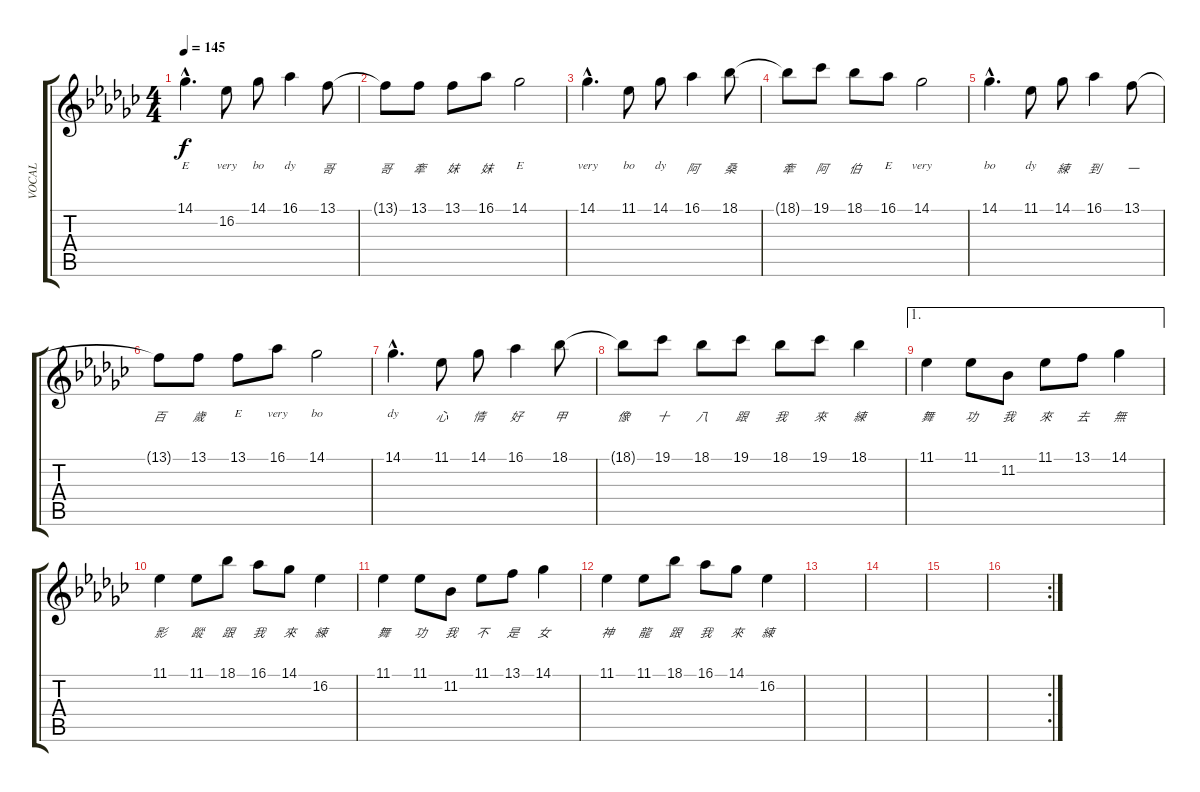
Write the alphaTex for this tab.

\track ("VOCAL" "VOCAL") {instrument altosax}
\staff {score tabs}
\tuning (E4 B3 G3 D3 A2 E2) {hide}
\ts (4 4)
\tempo 145
\clef g2
\ks ebminor
14.1{hac}.4{d lyrics (0 "E") lyrics (1 "") lyrics (2 "") lyrics (3 "") lyrics (4 "") dy f} 16.2.8{lyrics (0 "very") lyrics (1 "") lyrics (2 "") lyrics (3 "") lyrics (4 "")} 14.1.8{lyrics (0 "bo") lyrics (1 "") lyrics (2 "") lyrics (3 "") lyrics (4 "")} 16.1.4{lyrics (0 "dy　") lyrics (1 "") lyrics (2 "") lyrics (3 "") lyrics (4 "")} 13.1.8{lyrics (0 "哥") lyrics (1 "") lyrics (2 "") lyrics (3 "") lyrics (4 "")} |
13.1{t}.8{lyrics (0 "哥") lyrics (1 "") lyrics (2 "") lyrics (3 "") lyrics (4 "")} 13.1.8{lyrics (0 "牽") lyrics (1 "") lyrics (2 "") lyrics (3 "") lyrics (4 "")} 13.1.8{lyrics (0 "妹") lyrics (1 "") lyrics (2 "") lyrics (3 "") lyrics (4 "")} 16.1.8{lyrics (0 "妹") lyrics (1 "") lyrics (2 "") lyrics (3 "") lyrics (4 "")} 14.1.2{lyrics (0 "E") lyrics (1 "") lyrics (2 "") lyrics (3 "") lyrics (4 "")} |
14.1{hac}.4{d lyrics (0 "very") lyrics (1 "") lyrics (2 "") lyrics (3 "") lyrics (4 "")} 11.1.8{lyrics (0 "bo") lyrics (1 "") lyrics (2 "") lyrics (3 "") lyrics (4 "")} 14.1.8{lyrics (0 "dy　") lyrics (1 "") lyrics (2 "") lyrics (3 "") lyrics (4 "")} 16.1.4{lyrics (0 "阿") lyrics (1 "") lyrics (2 "") lyrics (3 "") lyrics (4 "")} 18.1.8{lyrics (0 "桑") lyrics (1 "") lyrics (2 "") lyrics (3 "") lyrics (4 "")} |
18.1{t}.8{lyrics (0 "牽") lyrics (1 "") lyrics (2 "") lyrics (3 "") lyrics (4 "")} 19.1.8{lyrics (0 "阿") lyrics (1 "") lyrics (2 "") lyrics (3 "") lyrics (4 "")} 18.1.8{lyrics (0 "伯") lyrics (1 "") lyrics (2 "") lyrics (3 "") lyrics (4 "")} 16.1.8{lyrics (0 "E") lyrics (1 "") lyrics (2 "") lyrics (3 "") lyrics (4 "")} 14.1.2{lyrics (0 "very") lyrics (1 "") lyrics (2 "") lyrics (3 "") lyrics (4 "")} |
14.1{hac}.4{d lyrics (0 "bo") lyrics (1 "") lyrics (2 "") lyrics (3 "") lyrics (4 "")} 11.1.8{lyrics (0 "dy　") lyrics (1 "") lyrics (2 "") lyrics (3 "") lyrics (4 "")} 14.1.8{lyrics (0 "練") lyrics (1 "") lyrics (2 "") lyrics (3 "") lyrics (4 "")} 16.1.4{lyrics (0 "到") lyrics (1 "") lyrics (2 "") lyrics (3 "") lyrics (4 "")} 13.1.8{lyrics (0 "一") lyrics (1 "") lyrics (2 "") lyrics (3 "") lyrics (4 "")} |
13.1{t}.8{lyrics (0 "百") lyrics (1 "") lyrics (2 "") lyrics (3 "") lyrics (4 "")} 13.1.8{lyrics (0 "歲") lyrics (1 "") lyrics (2 "") lyrics (3 "") lyrics (4 "")} 13.1.8{lyrics (0 "E") lyrics (1 "") lyrics (2 "") lyrics (3 "") lyrics (4 "")} 16.1.8{lyrics (0 "very") lyrics (1 "") lyrics (2 "") lyrics (3 "") lyrics (4 "")} 14.1.2{lyrics (0 "bo") lyrics (1 "") lyrics (2 "") lyrics (3 "") lyrics (4 "")} |
14.1{hac}.4{d lyrics (0 "dy　") lyrics (1 "") lyrics (2 "") lyrics (3 "") lyrics (4 "")} 11.1.8{lyrics (0 "心") lyrics (1 "") lyrics (2 "") lyrics (3 "") lyrics (4 "")} 14.1.8{lyrics (0 "情") lyrics (1 "") lyrics (2 "") lyrics (3 "") lyrics (4 "")} 16.1.4{lyrics (0 "好") lyrics (1 "") lyrics (2 "") lyrics (3 "") lyrics (4 "")} 18.1.8{lyrics (0 "甲") lyrics (1 "") lyrics (2 "") lyrics (3 "") lyrics (4 "")} |
18.1{t}.8{lyrics (0 "像") lyrics (1 "") lyrics (2 "") lyrics (3 "") lyrics (4 "")} 19.1.8{lyrics (0 "十") lyrics (1 "") lyrics (2 "") lyrics (3 "") lyrics (4 "")} 18.1.8{lyrics (0 "八") lyrics (1 "") lyrics (2 "") lyrics (3 "") lyrics (4 "")} 19.1.8{lyrics (0 "跟") lyrics (1 "") lyrics (2 "") lyrics (3 "") lyrics (4 "")} 18.1.8{lyrics (0 "我") lyrics (1 "") lyrics (2 "") lyrics (3 "") lyrics (4 "")} 19.1.8{lyrics (0 "來") lyrics (1 "") lyrics (2 "") lyrics (3 "") lyrics (4 "")} 18.1.4{lyrics (0 "練") lyrics (1 "") lyrics (2 "") lyrics (3 "") lyrics (4 "")} |
\ae 1
11.1.4{lyrics (0 "舞") lyrics (1 "") lyrics (2 "") lyrics (3 "") lyrics (4 "")} 11.1.8{lyrics (0 "功　") lyrics (1 "") lyrics (2 "") lyrics (3 "") lyrics (4 "")} 11.2.8{lyrics (0 "我") lyrics (1 "") lyrics (2 "") lyrics (3 "") lyrics (4 "")} 11.1.8{lyrics (0 "來") lyrics (1 "") lyrics (2 "") lyrics (3 "") lyrics (4 "")} 13.1.8{lyrics (0 "去") lyrics (1 "") lyrics (2 "") lyrics (3 "") lyrics (4 "")} 14.1.4{lyrics (0 "無") lyrics (1 "") lyrics (2 "") lyrics (3 "") lyrics (4 "")} |
11.1.4{lyrics (0 "影") lyrics (1 "") lyrics (2 "") lyrics (3 "") lyrics (4 "")} 11.1.8{lyrics (0 "蹤") lyrics (1 "") lyrics (2 "") lyrics (3 "") lyrics (4 "")} 18.1.8{lyrics (0 "跟") lyrics (1 "") lyrics (2 "") lyrics (3 "") lyrics (4 "")} 16.1.8{lyrics (0 "我") lyrics (1 "") lyrics (2 "") lyrics (3 "") lyrics (4 "")} 14.1.8{lyrics (0 "來") lyrics (1 "") lyrics (2 "") lyrics (3 "") lyrics (4 "")} 16.2.4{lyrics (0 "練") lyrics (1 "") lyrics (2 "") lyrics (3 "") lyrics (4 "")} |
11.1.4{lyrics (0 "舞") lyrics (1 "") lyrics (2 "") lyrics (3 "") lyrics (4 "")} 11.1.8{lyrics (0 "功　") lyrics (1 "") lyrics (2 "") lyrics (3 "") lyrics (4 "")} 11.2.8{lyrics (0 "我") lyrics (1 "") lyrics (2 "") lyrics (3 "") lyrics (4 "")} 11.1.8{lyrics (0 "不") lyrics (1 "") lyrics (2 "") lyrics (3 "") lyrics (4 "")} 13.1.8{lyrics (0 "是") lyrics (1 "") lyrics (2 "") lyrics (3 "") lyrics (4 "")} 14.1.4{lyrics (0 "女") lyrics (1 "") lyrics (2 "") lyrics (3 "") lyrics (4 "")} |
11.1.4{lyrics (0 "神") lyrics (1 "") lyrics (2 "") lyrics (3 "") lyrics (4 "")} 11.1.8{lyrics (0 "龍") lyrics (1 "") lyrics (2 "") lyrics (3 "") lyrics (4 "")} 18.1.8{lyrics (0 "跟") lyrics (1 "") lyrics (2 "") lyrics (3 "") lyrics (4 "")} 16.1.8{lyrics (0 "我") lyrics (1 "") lyrics (2 "") lyrics (3 "") lyrics (4 "")} 14.1.8{lyrics (0 "來") lyrics (1 "") lyrics (2 "") lyrics (3 "") lyrics (4 "")} 16.2.4{lyrics (0 "練") lyrics (1 "") lyrics (2 "") lyrics (3 "") lyrics (4 "")} |
|
|
|
\rc 2
